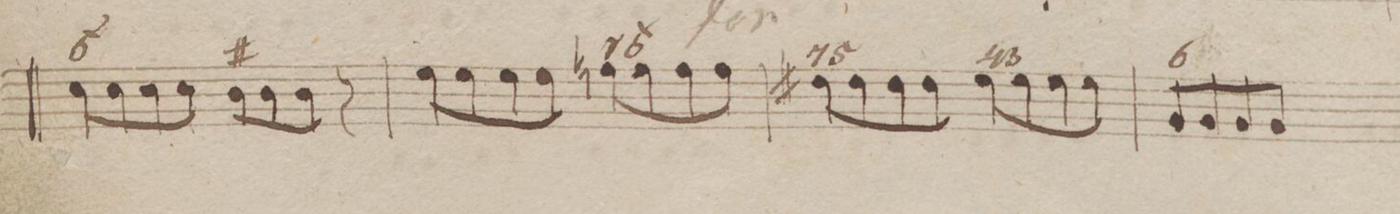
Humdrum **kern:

**kern	**fba	**dynam
*I"Organ.	*	*
*clefF4	*	*
*k[b-e-a-]	*	*
*met(c)	*	*
*M4/4	*	*
8E-\L	6|	.
8E-\	.	.
8E-\	.	.
8E-\J	.	.
8D\L	#	.
8D\	.	.
8D\J	.	.
8r	.	.
=32	=32	=32
8G\L	.	.
8G\	.	.
8G\	.	.
8G\J	.	.
8An\L	7	.
.	6|	.
8A\	.	.
8A\	.	.
8A\J	.	.
=33	=33	=33
8F#X\L	7	.
.	5	.
8F#\	.	.
8F#\	.	.
8F#\J	.	.
8G\L	4	.
.	3	.
8G\	.	.
8G\	.	.
8G\J	.	.
=34	=34	=34
8BB-/L	6	.
8BB-/	.	.
8BB-/	.	.
8BB-/J	.	.
*-	*-	*-
